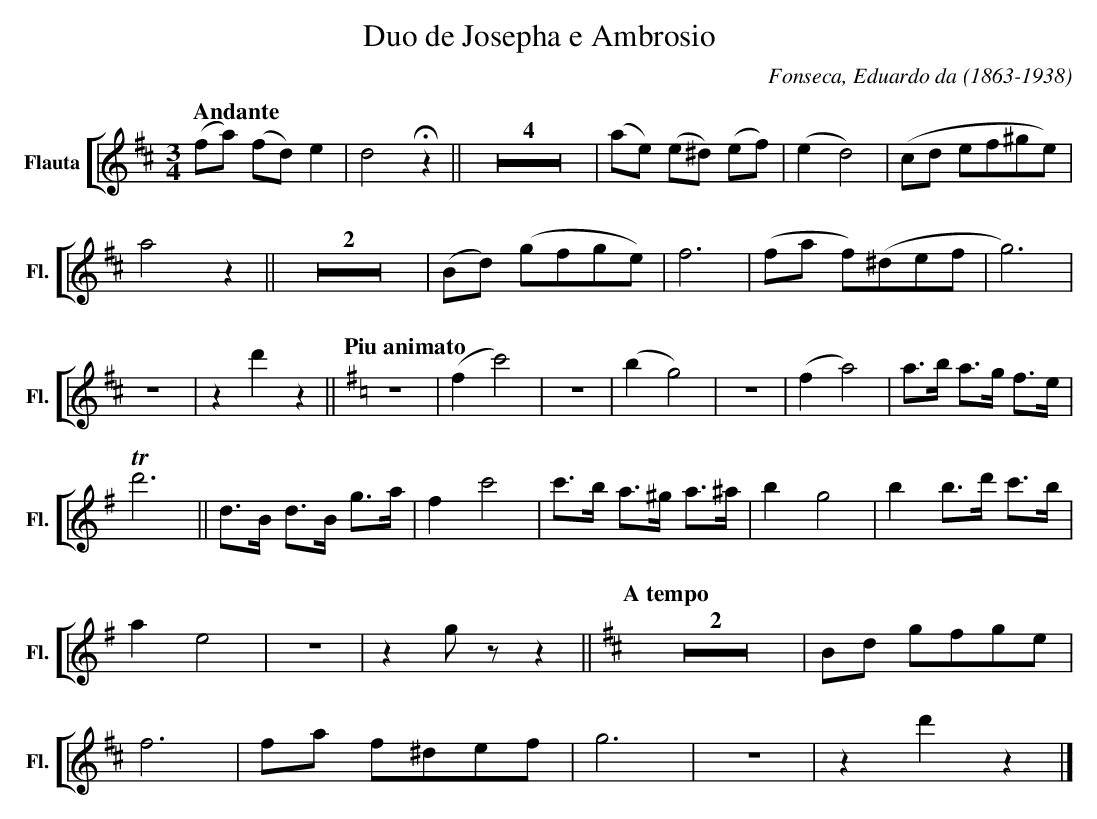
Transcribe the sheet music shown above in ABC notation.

X:1
T:Duo de Josepha e Ambrosio
C:Fonseca, Eduardo da (1863-1938)
M:3/4
L:1/4
K:D
V: 1 clef=treble name="Flauta" sname="Fl."
%%staves [ 1 ]
[Q:"Andante"] \
   (f/a/) (f/d/) e | d2 !fermata!z || Z4 | (a/e/) (e/^d/) (e/f/) | (ed2)| (c/d/ e/f/^g/e/) | \
   a2z || Z2 | (B/d/) (g/f/g/e/) | f3 | (f/a/ f/)(^d/e/f/ | g3) | z3 | zd'z || \
[Q:"Piu animato"][K:G] \
   z3 | (fc'2) | z3 | (bg2) | z3 | (fa2) | a/>b/ a/>g/ f/>e/ | !trill!d'3 || \
   d/>B/ d/>B/ g/>a/ | f c'2 | c'/>b/ a/>^g/ a/>^a/ | b g2 | b b/>d'/ c'/>b/ | a e2 | z3 | z g/z/ z || \
[K:D][Q:"A tempo"] \
   Z2 | B/d/ g/f/g/e/ | f3 | f/a/ f/^d/e/f/ | g3 | z3 | z d' z |] \
